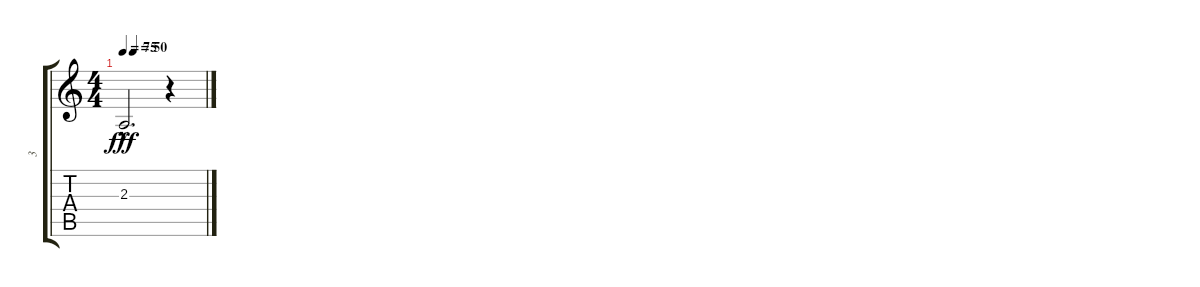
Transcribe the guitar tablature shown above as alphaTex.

\track ("3" "3") {instrument frenchhorn}
\staff {score tabs}
\tuning (E4 B3 G3 D3 A2 E2) {hide}
\ts (4 4)
\tempo 75
\tempo (50 0.125)
\clef g2
\ks c
2.3{hac}.2{d dy fff} r.4
